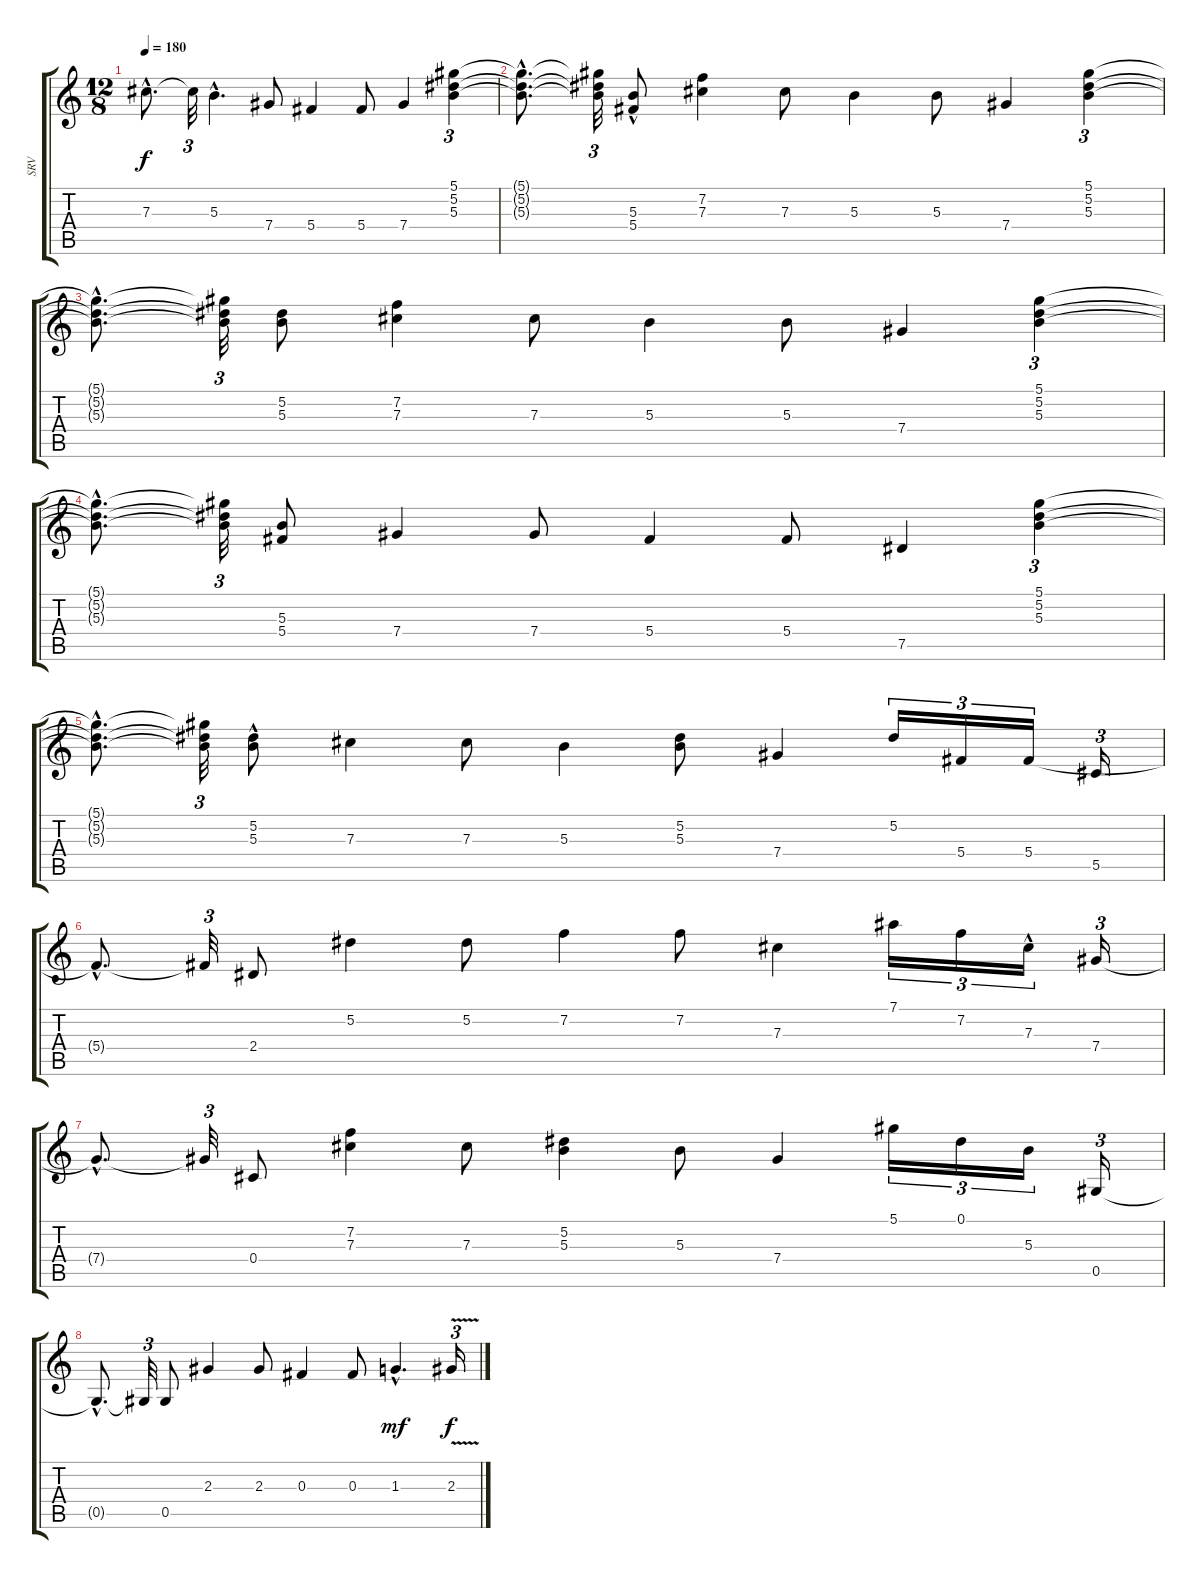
\track ("SRV" "SRV") {instrument overdrivenguitar}
\staff {score tabs}
\tuning (Eb4 Bb3 Gb3 Db3 Ab2 Eb2) {hide}
\ts (12 8)
\tempo 180
\clef g2
\ks c
7.3{hac t}.8{d dy f} 7.3{t}.32{tu (3 2)} 5.3{hac}.4{d} 7.4.8 5.4.4 5.4.8 7.4.4 (5.1 5.2 5.3).4{tu (3 2)} |
(5.1{hac t} 5.2{hac t} 5.3{hac t}).8{d} (5.1{t} 5.2{t} 5.3{t}).32{tu (3 2)} (5.3 5.4{hac}).8 (7.2 7.3).4 7.3.8 5.3.4 5.3.8 7.4.4 (5.1 5.2 5.3).4{tu (3 2)} |
(5.1{hac t} 5.2{hac t} 5.3{hac t}).8{d} (5.1{t} 5.2{t} 5.3{t}).32{tu (3 2)} (5.2 5.3).8 (7.2 7.3).4 7.3.8 5.3.4 5.3.8 7.4.4 (5.1 5.2 5.3).4{tu (3 2)} |
(5.1{hac t} 5.2{hac t} 5.3{hac t}).8{d} (5.1{t} 5.2{t} 5.3{t}).32{tu (3 2)} (5.3 5.4).8 7.4.4 7.4.8 5.4.4 5.4.8 7.5.4 (5.1 5.2 5.3).4{tu (3 2)} |
(5.1{hac t} 5.2{hac t} 5.3{hac t}).8{d} (5.1{t} 5.2{t} 5.3{t}).32{tu (3 2)} (5.2{hac} 5.3{hac}).8 7.3.4 7.3.8 5.3.4 (5.2 5.3).8 7.4.4 5.2.16{tu (3 2)} 5.4.16{tu (3 2)} 5.4.16{tu (3 2)} 5.5.16{tu (3 2)} |
5.4{hac t}.8{d} 5.4{t}.32{tu (3 2)} 2.4.8 5.2.4 5.2.8 7.2.4 7.2.8 7.3.4 7.1.16{tu (3 2)} 7.2.16{tu (3 2)} 7.3{hac}.16{tu (3 2)} 7.4.16{tu (3 2)} |
7.4{hac t}.8{d} 7.4{t}.32{tu (3 2)} 0.4.8 (7.2 7.3).4 7.3.8 (5.2 5.3).4 5.3.8 7.4.4 5.1.16{tu (3 2)} 0.1.16{tu (3 2)} 5.3.16{tu (3 2)} 0.5.16{tu (3 2)} |
0.5{hac t}.8{d} 0.5{t}.32{tu (3 2)} 0.5.8 2.3.4 2.3.8 0.3.4 0.3.8 1.3{hac}.4{d dy mf} 2.3{v}.16{tu (3 2) dy f}
